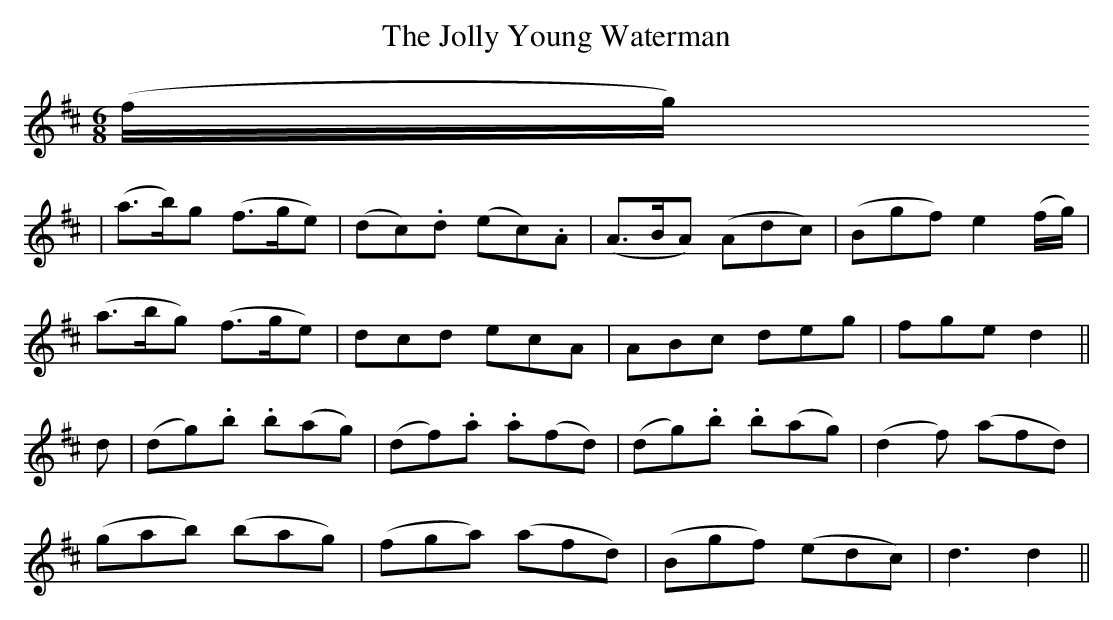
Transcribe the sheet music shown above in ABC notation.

X:1
T: The Jolly Young Waterman
M: 6/8
L: 1/8
K: D
(f/2g/2)
| (a>b)g (f>ge) | (dc).d (ec).A | (A>BA) (Adc) | (Bgf) e2 (f/2g/2) |
(a>bg) (f>ge) | dcd ecA | ABc deg | fge d2 ||
d
| (dg).b .b(ag) | (df).a .a(fd) | (dg).b .b(ag) | (d2 f) (afd) |
(gab) (bag) | (fga) (afd) | (Bgf) (edc) | d3 d2 ||
